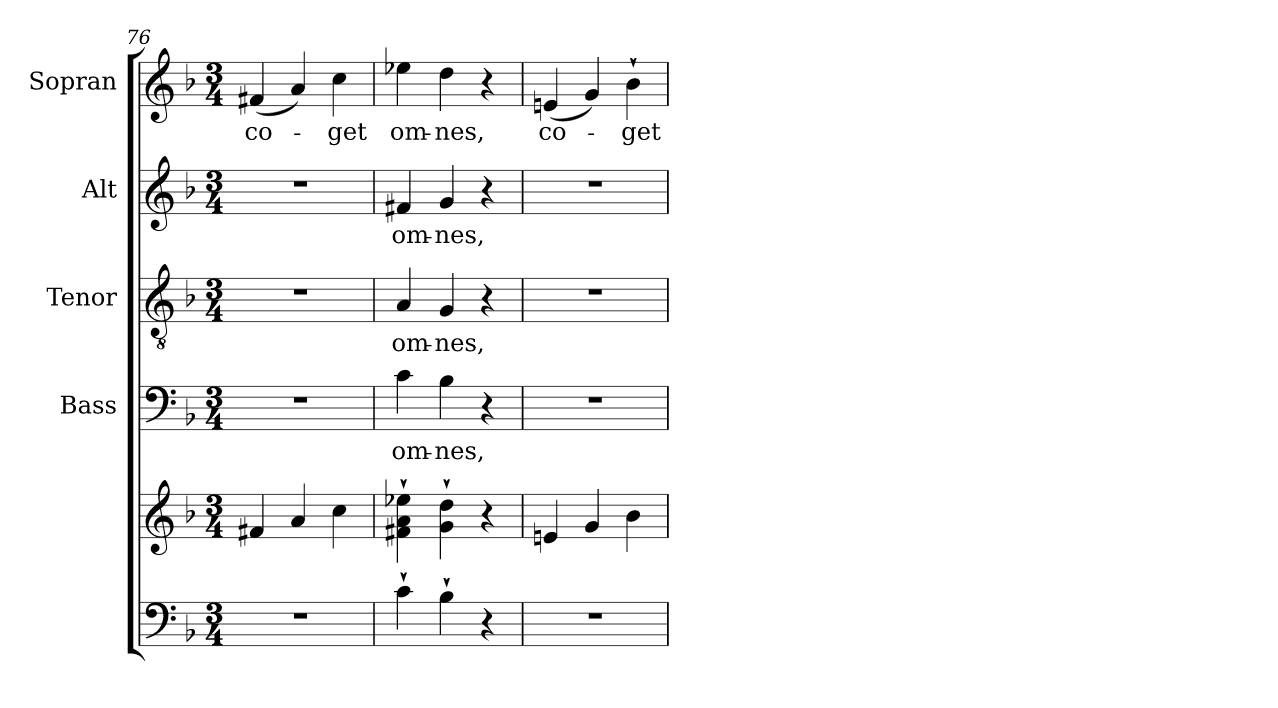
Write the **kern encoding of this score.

**kern	**kern	**kern	**text	**kern	**text	**kern	**text	**kern	**text
*part5	*part5	*part4	*part4	*part3	*part3	*part2	*part2	*part1	*part1
*staff6	*staff5	*staff4	*staff4	*staff3	*staff3	*staff2	*staff2	*staff1	*staff1
*	*	*I"Bass	*	*I"Tenor	*	*I"Alt	*	*I"Sopran	*
*	*	*I'B.	*	*I'T.	*	*I'A.	*	*I'S.	*
*clefF4	*clefG2	*clefF4	*	*clefGv2	*	*clefG2	*	*clefG2	*
*k[b-]	*k[b-]	*k[b-]	*	*k[b-]	*	*k[b-]	*	*k[b-]	*
*F:	*F:	*F:	*	*F:	*	*F:	*	*F:	*
*M3/4	*M3/4	*M3/4	*	*M3/4	*	*M3/4	*	*M3/4	*
=76	=76	=76	=76	=76	=76	=76	=76	=76	=76
!	!	!	!	!	!	!	!	!	!LO:LY:b
2.r	4f#X/	2.r	.	2.r	.	2.r	.	(<4f#X/	co-
.	4a/	.	.	.	.	.	.	4a/)	.
!	!	!	!	!	!	!	!	!	!LO:LY:b
.	4cc\	.	.	.	.	.	.	4cc\	-get
!!LO:PB:g=z
=77	=77	=77	=77	=77	=77	=77	=77	=77	=77
!	!	!	!LO:LY:b	!	!LO:LY:b	!	!LO:LY:b	!	!LO:LY:b
4c`>\	4f#X\`> 4a\`> 4ee-X\`>	4c\	om-	4A/	om-	4f#X/	om-	4ee-X\	om-
!	!	!	!LO:LY:b	!	!LO:LY:b	!	!LO:LY:b	!	!LO:LY:b
4B-`>\	4g\`> 4dd\`>	4B-\	-nes,	4G/	-nes,	4g/	-nes,	4dd\	-nes,
4r	4r	4r	.	4r	.	4r	.	4r	.
=78	=78	=78	=78	=78	=78	=78	=78	=78	=78
!	!	!	!	!	!	!	!	!	!LO:LY:b
2.r	4en/	2.r	.	2.r	.	2.r	.	(<4en/	co-
.	4g/	.	.	.	.	.	.	4g/)	.
!	!	!	!	!	!	!	!	!	!LO:LY:b
.	4b-\	.	.	.	.	.	.	4b-`>\	-get
=	=	=	=	=	=	=	=	=	=
*-	*-	*-	*-	*-	*-	*-	*-	*-	*-
